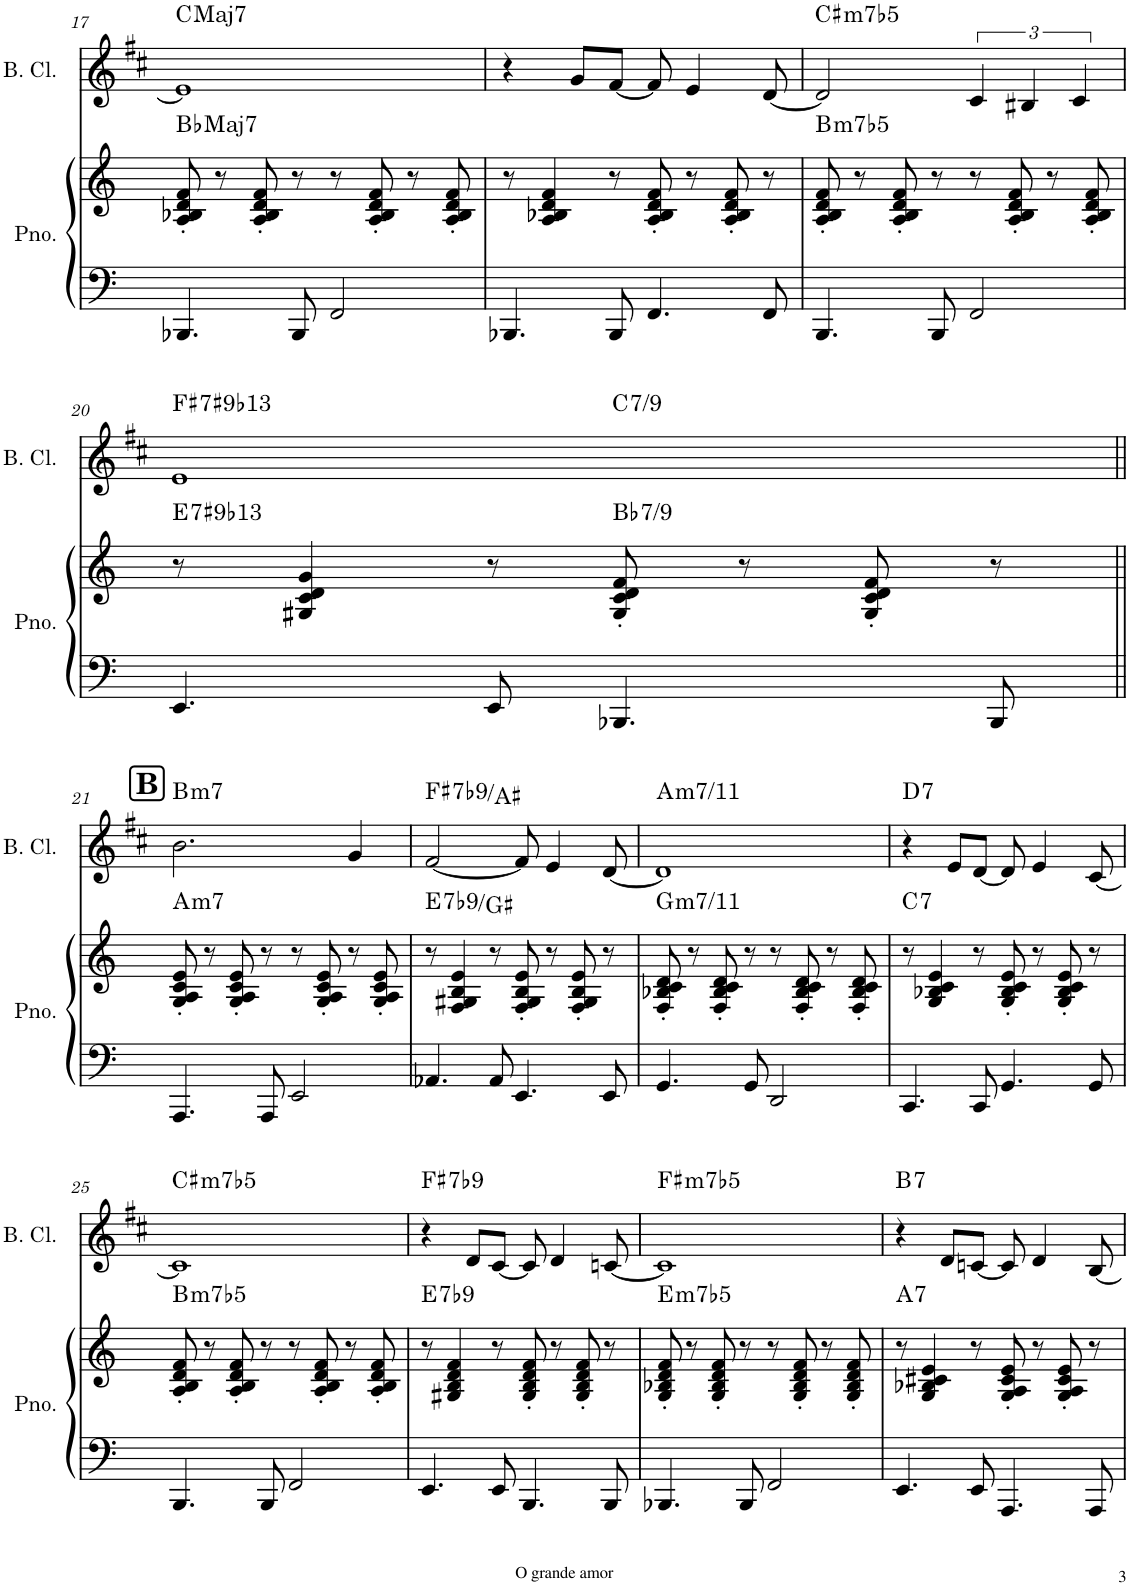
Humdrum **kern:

**kern	**kern	**harte	**kern	**harte
*part2	*part2	*part2	*part1	*part1
*staff3	*staff2	*	*staff1	*
*I"Pno.	*	*	*I"B. Cl	*
*I'Pno.	*	*	*I'B. Cl.	*
!!LO:PB:g=z
*clefF4	*clefG2	*	*clefG2	*
*	*	*	*ITrd8c14	*
*k[]	*k[]	*	*k[f#c#]	*
*M4/4	*M4/4	*	*M4/4	*
=17	=17	=17	=17	=17
!	!	!LO:H:kt=Maj7	!	!LO:H:kt=Maj7
4.BBB-X/	8A/' 8B-X/' 8d/' 8f/'	Bb:maj7	1e]	C:maj7
.	8r	.	.	.
.	8A/' 8B-/' 8d/' 8f/'	.	.	.
8BBB-/	8r	.	.	.
2FF/	8r	.	.	.
.	8A/' 8B-/' 8d/' 8f/'	.	.	.
.	8r	.	.	.
.	8A/' 8B-/' 8d/' 8f/'	.	.	.
=18	=18	=18	=18	=18
4.BBB-X/	8r	.	4r	.
.	4A/ 4B-X/ 4d/ 4f/	.	.	.
.	.	.	8g/L	.
8BBB-/	8r	.	[8f#/J	.
4.FF/	8A/' 8B-/' 8d/' 8f/'	.	8f#/]	.
.	8r	.	4e/	.
.	8A/' 8B-/' 8d/' 8f/'	.	.	.
8FF/	8r	.	[8d/	.
=19	=19	=19	=19	=19
!	!	!LO:H:kt=m7b5	!	!LO:H:kt=m7b5
4.BBB/	8A/' 8B/' 8d/' 8f/'	B:hdim7	2d/]	C#:hdim7
.	8r	.	.	.
.	8A/' 8B/' 8d/' 8f/'	.	.	.
8BBB/	8r	.	.	.
2FF/	8r	.	6c#/	.
.	8A/' 8B/' 8d/' 8f/'	.	.	.
.	.	.	6B#X/	.
.	8r	.	.	.
.	.	.	6c#/	.
.	8A/' 8B/' 8d/' 8f/'	.	.	.
!!LO:LB:g=z
=20	=20	=20	=20	=20
!	!	!LO:H:kt=7	!	!LO:H:kt=7
*	*	*	*^	*
4.EE/	8r	E:7(#9,b13)	1e	2ryy	F#:7(#9,b13)
.	4G#X/ 4c/ 4d/ 4g/	.	.	.	.
8EE/	8r	.	.	.	.
!	!	!LO:H:kt=7/9	!	!	!LO:H:kt=7/9
4.BBB-X/	8G#/' 8c/' 8d/' 8f/'	Bb:maj	.	2ryy	C:maj
.	8r	.	.	.	.
.	8G#/' 8c/' 8d/' 8f/'	.	.	.	.
8BBB-/	8r	.	.	.	.
!!LO:LB:g=z
!!LO:REH:place=s1:a:B:cj:fs=14:t=B
=21||	=21||	=21||	=21||	=21||	=21||
!	!	!LO:H:kt=m7	!	!	!LO:H:kt=m7
*	*	*	*v	*v	*
4.AAA/	8G/' 8A/' 8c/' 8e/'	A:min7	2.b\	B:min7
.	8r	.	.	.
.	8G/' 8A/' 8c/' 8e/'	.	.	.
8AAA/	8r	.	.	.
2EE/	8r	.	.	.
.	8G/' 8A/' 8c/' 8e/'	.	.	.
.	8r	.	4g/	.
.	8G/' 8A/' 8c/' 8e/'	.	.	.
=22	=22	=22	=22	=22
!	!	!LO:H:kt=7	!	!LO:H:kt=7
4.AA-X/	8r	E:7(b9)/3	[2f#/	F#:7(b9)/3
.	4F/ 4G#X/ 4B/ 4e/	.	.	.
8AA-/	8r	.	.	.
4.EE/	8F/' 8G#/' 8B/' 8e/'	.	8f#/]	.
.	8r	.	4e/	.
.	8F/' 8G#/' 8B/' 8e/'	.	.	.
8EE/	8r	.	[8d/	.
=23	=23	=23	=23	=23
!	!	!LO:H:kt=m7/11	!	!LO:H:kt=m7/11
4.GG/	8F/' 8B-X/' 8c/' 8d/'	G:min	1d]	A:min
.	8r	.	.	.
.	8F/' 8B-/' 8c/' 8d/'	.	.	.
8GG/	8r	.	.	.
2DD/	8r	.	.	.
.	8F/' 8B-/' 8c/' 8d/'	.	.	.
.	8r	.	.	.
.	8F/' 8B-/' 8c/' 8d/'	.	.	.
=24	=24	=24	=24	=24
!	!	!LO:H:kt=7	!	!LO:H:kt=7
4.CC/	8r	C:7	4r	D:7
.	4G/ 4B-X/ 4c/ 4e/	.	.	.
.	.	.	8e/L	.
8CC/	8r	.	[8d/J	.
4.GG/	8G/' 8B-/' 8c/' 8e/'	.	8d/]	.
.	8r	.	4e/	.
.	8G/' 8B-/' 8c/' 8e/'	.	.	.
8GG/	8r	.	[8c#/	.
!!LO:LB:g=z
=25	=25	=25	=25	=25
!	!	!LO:H:kt=m7b5	!	!LO:H:kt=m7b5
4.BBB/	8A/' 8B/' 8d/' 8f/'	B:hdim7	1c#]	C#:hdim7
.	8r	.	.	.
.	8A/' 8B/' 8d/' 8f/'	.	.	.
8BBB/	8r	.	.	.
2FF/	8r	.	.	.
.	8A/' 8B/' 8d/' 8f/'	.	.	.
.	8r	.	.	.
.	8A/' 8B/' 8d/' 8f/'	.	.	.
=26	=26	=26	=26	=26
!	!	!LO:H:kt=7	!	!LO:H:kt=7
4.EE/	8r	E:7(b9)	4r	F#:7(b9)
.	4G#X/ 4B/ 4d/ 4f/	.	.	.
.	.	.	8d/L	.
8EE/	8r	.	[8c#/J	.
4.BBB/	8G#/' 8B/' 8d/' 8f/'	.	8c#/]	.
.	8r	.	4d/	.
.	8G#/' 8B/' 8d/' 8f/'	.	.	.
8BBB/	8r	.	[8cn/	.
=27	=27	=27	=27	=27
!	!	!LO:H:kt=m7b5	!	!LO:H:kt=m7b5
4.BBB-X/	8G/' 8B-X/' 8d/' 8f/'	E:hdim7	1c]	F#:hdim7
.	8r	.	.	.
.	8G/' 8B-/' 8d/' 8f/'	.	.	.
8BBB-/	8r	.	.	.
2FF/	8r	.	.	.
.	8G/' 8B-/' 8d/' 8f/'	.	.	.
.	8r	.	.	.
.	8G/' 8B-/' 8d/' 8f/'	.	.	.
=28	=28	=28	=28	=28
!	!	!LO:H:kt=7	!	!LO:H:kt=7
4.EE/	8r	A:7	4r	B:7
.	4G/ 4B-X/ 4c#X/ 4e/	.	.	.
.	.	.	8d/L	.
8EE/	8r	.	[8cn/J	.
4.AAA/	8G/' 8A/' 8c#/' 8e/'	.	8c/]	.
.	8r	.	4d/	.
.	8G/' 8A/' 8c#/' 8e/'	.	.	.
8AAA/	8r	.	[8B/	.
=	=	=	=	=
*-	*-	*-	*-	*-
